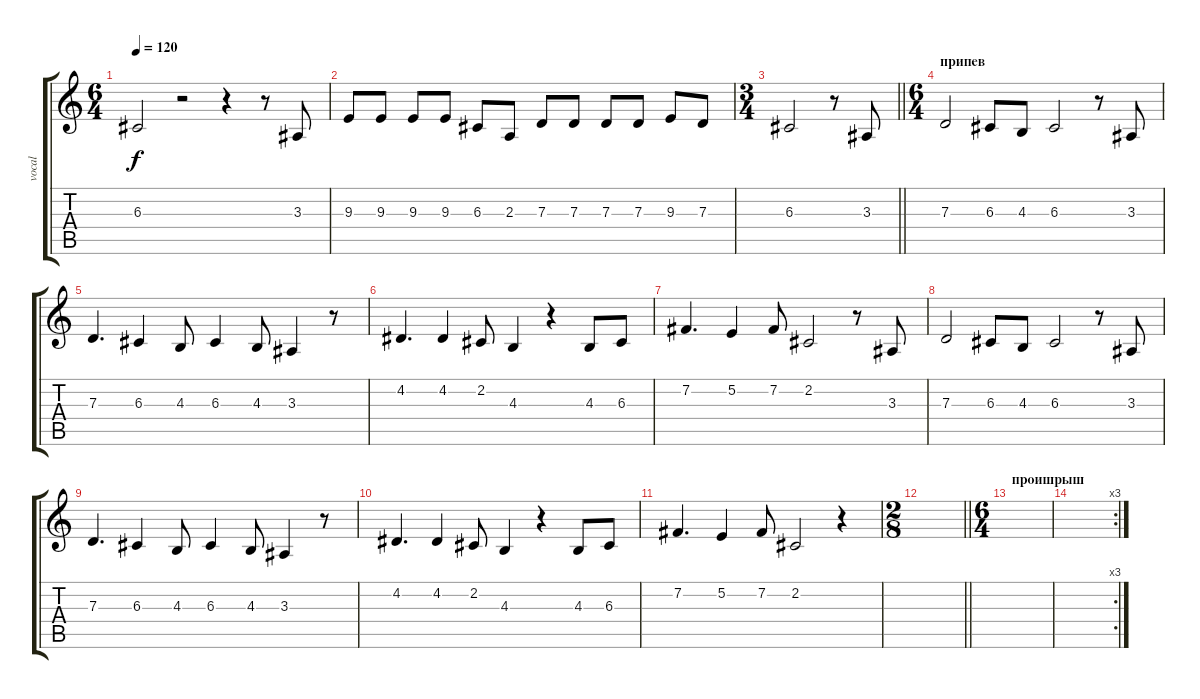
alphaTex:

\track ("vocal" "vocal") {mute instrument violin}
\staff {score tabs}
\tuning (E4 B3 G3 D3 A2 E2) {hide}
\ts (6 4)
\tempo 120
\clef g2
\ks c
6.3.2{dy f} r.2 r.4 r.8 3.3.8 |
9.3.8 9.3.8 9.3.8 9.3.8 6.3.8 2.3.8 7.3.8 7.3.8 7.3.8 7.3.8 9.3.8 7.3.8 |
\ts (3 4)
\barLineRight lightlight
6.3.2 r.8 3.3.8 |
\ts (6 4)
\section ("" "припев")
7.3.2 6.3.8 4.3.8 6.3.2 r.8 3.3.8 |
7.3.4{d} 6.3.4 4.3.8 6.3.4 4.3.8 3.3.4 r.8 |
4.2.4{d} 4.2.4 2.2.8 4.3.4 r.4 4.3.8 6.3.8 |
7.2.4{d} 5.2.4 7.2.8 2.2.2 r.8 3.3.8 |
7.3.2 6.3.8 4.3.8 6.3.2 r.8 3.3.8 |
7.3.4{d} 6.3.4 4.3.8 6.3.4 4.3.8 3.3.4 r.8 |
4.2.4{d} 4.2.4 2.2.8 4.3.4 r.4 4.3.8 6.3.8 |
7.2.4{d} 5.2.4 7.2.8 2.2.2 r.4 |
\ts (2 8)
\barLineRight lightlight
|
\ts (6 4)
\section ("" "проишрыш")
|
\rc 3
